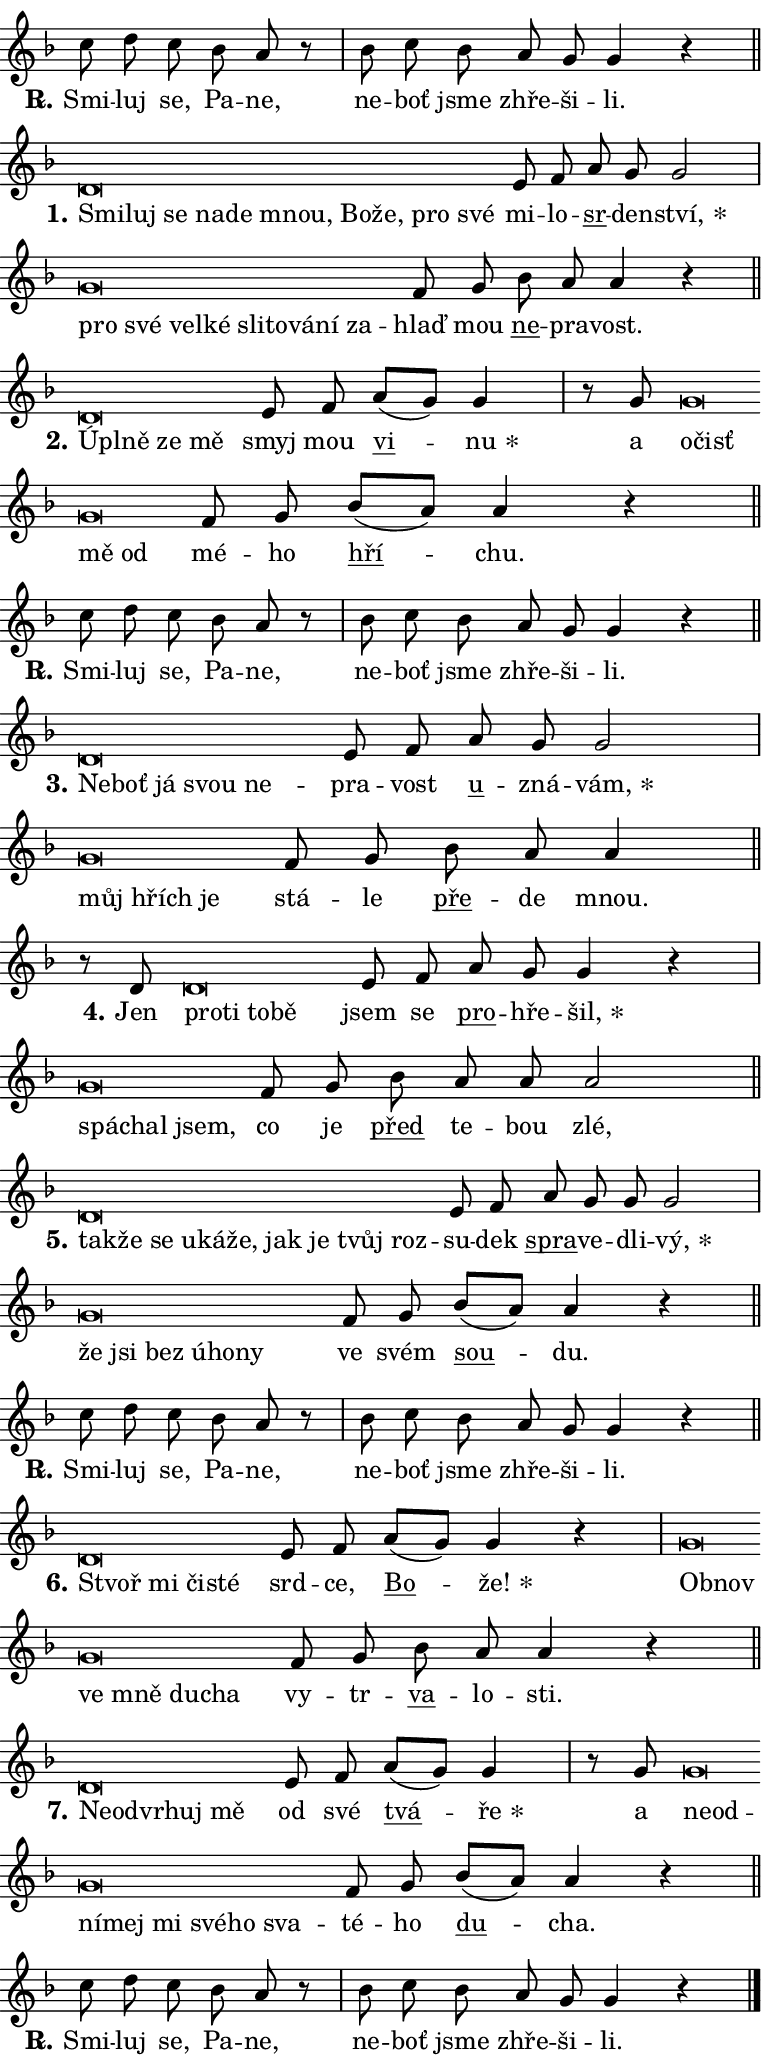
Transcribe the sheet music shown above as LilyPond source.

\version "2.24.0"
\header { tagline = "" }
\paper {
  indent = 0\cm
  top-margin = 0\cm
  right-margin = 0.13\cm % to fit lyric hyphens
  bottom-margin = 0\cm
  left-margin = 0\cm
  paper-width = 13\cm
  page-breaking = #ly:one-page-breaking
  system-system-spacing.basic-distance = #11
  score-system-spacing.basic-distance = #11
  ragged-last = ##f
}


%% Author: Thomas Morley
%% https://lists.gnu.org/archive/html/lilypond-user/2020-05/msg00002.html
#(define (line-position grob)
"Returns position of @var[grob} in current system:
   @code{'start}, if at first time-step
   @code{'end}, if at last time-step
   @code{'middle} otherwise
"
  (let* ((col (ly:item-get-column grob))
         (ln (ly:grob-object col 'left-neighbor))
         (rn (ly:grob-object col 'right-neighbor))
         (col-to-check-left (if (ly:grob? ln) ln col))
         (col-to-check-right (if (ly:grob? rn) rn col))
         (break-dir-left
           (and
             (ly:grob-property col-to-check-left 'non-musical #f)
             (ly:item-break-dir col-to-check-left)))
         (break-dir-right
           (and
             (ly:grob-property col-to-check-right 'non-musical #f)
             (ly:item-break-dir col-to-check-right))))
        (cond ((eqv? 1 break-dir-left) 'start)
              ((eqv? -1 break-dir-right) 'end)
              (else 'middle))))

#(define (tranparent-at-line-position vctor)
  (lambda (grob)
  "Relying on @code{line-position} select the relevant enry from @var{vctor}.
Used to determine transparency,"
    (case (line-position grob)
      ((end) (not (vector-ref vctor 0)))
      ((middle) (not (vector-ref vctor 1)))
      ((start) (not (vector-ref vctor 2))))))

noteHeadBreakVisibility =
#(define-music-function (break-visibility)(vector?)
"Makes @code{NoteHead}s transparent relying on @var{break-visibility}"
#{
  \override NoteHead.transparent =
    #(tranparent-at-line-position break-visibility)
#})

#(define delete-ledgers-for-transparent-note-heads
  (lambda (grob)
    "Reads whether a @code{NoteHead} is transparent.
If so this @code{NoteHead} is removed from @code{'note-heads} from
@var{grob}, which is supposed to be @code{LedgerLineSpanner}.
As a result ledgers are not printed for this @code{NoteHead}"
    (let* ((nhds-array (ly:grob-object grob 'note-heads))
           (nhds-list
             (if (ly:grob-array? nhds-array)
                 (ly:grob-array->list nhds-array)
                 '()))
           ;; Relies on the transparent-property being done before
           ;; Staff.LedgerLineSpanner.after-line-breaking is executed.
           ;; This is fragile ...
           (to-keep
             (remove
               (lambda (nhd)
                 (ly:grob-property nhd 'transparent #f))
               nhds-list)))
      ;; TODO find a better method to iterate over grob-arrays, similiar
      ;; to filter/remove etc for lists
      ;; For now rebuilt from scratch
      (set! (ly:grob-object grob 'note-heads)  '())
      (for-each
        (lambda (nhd)
          (ly:pointer-group-interface::add-grob grob 'note-heads nhd))
        to-keep))))

squashNotes = {
  \override NoteHead.X-extent = #'(-0.2 . 0.2)
  \override NoteHead.Y-extent = #'(-0.75 . 0)
  \override NoteHead.stencil =
    #(lambda (grob)
       (let ((pos (ly:grob-property grob 'staff-position)))
         (begin
           (if (< pos -7) (display "ERROR: Lower brevis then expected\n") (display ""))
           (if (<= pos -6) ly:text-interface::print ly:note-head::print))))
}
unSquashNotes = {
  \revert NoteHead.X-extent
  \revert NoteHead.Y-extent
  \revert NoteHead.stencil
}

hideNotes = \noteHeadBreakVisibility #begin-of-line-visible
unHideNotes = \noteHeadBreakVisibility #all-visible

% work-around for resetting accidentals
% https://lilypond.org/doc/v2.23/Documentation/notation/displaying-rhythms#unmetered-music
cadenzaMeasure = {
  \cadenzaOff
  \partial 1024 s1024
  \cadenzaOn
}

#(define-markup-command (accent layout props text) (markup?)
  "Underline accented syllable"
  (interpret-markup layout props
    #{\markup \override #'(offset . 4.3) \underline { #text }#}))

responsum = \markup \concat {
  "R" \hspace #-1.05 \path #0.1 #'((moveto 0 0.07) (lineto 0.9 0.8)) \hspace #0.05 "."
}

spaceSize = #0.6828661417322834 % exact space size for TeX Gyre Schola

\layout {
  \context {
    \Staff
    \remove "Time_signature_engraver"
    \override LedgerLineSpanner.after-line-breaking = #delete-ledgers-for-transparent-note-heads
  }
  \context {
    \Lyrics {
      \override LyricSpace.minimum-distance = \spaceSize
      \override LyricText.font-name = #"TeX Gyre Schola"
      \override LyricText.font-size = 1
      \override StanzaNumber.font-name = #"TeX Gyre Schola Bold"
      \override StanzaNumber.font-size = 1
    }
  }
  \context {
    \Score 
    \override NoteHead.text =
      #(lambda (grob) 
        (let ((pos (ly:grob-property grob 'staff-position)))
          #{\markup {
            \combine
              \halign #-0.55 \raise #(if (= pos -6) 0 0.5) \override #'(thickness . 2) \draw-line #'(3.2 . 0)
              \musicglyph "noteheads.sM1"
          }#}))
  }
}

% magnetic-lyrics.ily
%
%   written by
%     Jean Abou Samra <jean@abou-samra.fr>
%     Werner Lemberg <wl@gnu.org>
%
%   adapted by
%     Jiri Hon <jiri.hon@gmail.com>
%
% Version 2022-Apr-15

% https://www.mail-archive.com/lilypond-user@gnu.org/msg149350.html

#(define (Left_hyphen_pointer_engraver context)
   "Collect syllable-hyphen-syllable occurrences in lyrics and store
them in properties.  This engraver only looks to the left.  For
example, if the lyrics input is @code{foo -- bar}, it does the
following.

@itemize @bullet
@item
Set the @code{text} property of the @code{LyricHyphen} grob between
@q{foo} and @q{bar} to @code{foo}.

@item
Set the @code{left-hyphen} property of the @code{LyricText} grob with
text @q{foo} to the @code{LyricHyphen} grob between @q{foo} and
@q{bar}.
@end itemize

Use this auxiliary engraver in combination with the
@code{lyric-@/text::@/apply-@/magnetic-@/offset!} hook."
   (let ((hyphen #f)
         (text #f))
     (make-engraver
      (acknowledgers
       ((lyric-syllable-interface engraver grob source-engraver)
        (set! text grob)))
      (end-acknowledgers
       ((lyric-hyphen-interface engraver grob source-engraver)
        ;(when (not (grob::has-interface grob 'lyric-space-interface))
          (set! hyphen grob)));)
      ((stop-translation-timestep engraver)
       (when (and text hyphen)
         (ly:grob-set-object! text 'left-hyphen hyphen))
       (set! text #f)
       (set! hyphen #f)))))

#(define (lyric-text::apply-magnetic-offset! grob)
   "If the space between two syllables is less than the value in
property @code{LyricText@/.details@/.squash-threshold}, move the right
syllable to the left so that it gets concatenated with the left
syllable.

Use this function as a hook for
@code{LyricText@/.after-@/line-@/breaking} if the
@code{Left_@/hyphen_@/pointer_@/engraver} is active."
   (let ((hyphen (ly:grob-object grob 'left-hyphen #f)))
     (when hyphen
       (let ((left-text (ly:spanner-bound hyphen LEFT)))
         (when (grob::has-interface left-text 'lyric-syllable-interface)
           (let* ((common (ly:grob-common-refpoint grob left-text X))
                  (this-x-ext (ly:grob-extent grob common X))
                  (left-x-ext
                   (begin
                     ;; Trigger magnetism for left-text.
                     (ly:grob-property left-text 'after-line-breaking)
                     (ly:grob-extent left-text common X)))
                  ;; `delta` is the gap width between two syllables.
                  (delta (- (interval-start this-x-ext)
                            (interval-end left-x-ext)))
                  (details (ly:grob-property grob 'details))
                  (threshold (assoc-get 'squash-threshold details 0.2)))
             (when (< delta threshold)
               (let* (;; We have to manipulate the input text so that
                      ;; ligatures crossing syllable boundaries are not
                      ;; disabled.  For languages based on the Latin
                      ;; script this is essentially a beautification.
                      ;; However, for non-Western scripts it can be a
                      ;; necessity.
                      (lt (ly:grob-property left-text 'text))
                      (rt (ly:grob-property grob 'text))
                      (is-space (grob::has-interface hyphen 'lyric-space-interface))
                      (space (if is-space " " ""))
                      (extra-delta (if is-space spaceSize 0))
                      ;; Append new syllable.
                      (ltrt-space (if (and (string? lt) (string? rt))
                                (string-append lt space rt)
                                (make-concat-markup (list lt space rt))))
                      ;; Right-align `ltrt` to the right side.
                      (ltrt-space-markup (grob-interpret-markup
                               grob
                               (make-translate-markup
                                (cons (interval-length this-x-ext) 0)
                                (make-right-align-markup ltrt-space)))))
                 (begin
                   ;; Don't print `left-text`.
                   (ly:grob-set-property! left-text 'stencil #f)
                   ;; Set text and stencil (which holds all collected
                   ;; syllables so far) and shift it to the left.
                   (ly:grob-set-property! grob 'text ltrt-space)
                   (ly:grob-set-property! grob 'stencil ltrt-space-markup)
                   (ly:grob-translate-axis! grob (- (- delta extra-delta)) X))))))))))


#(define (lyric-hyphen::displace-bounds-first grob)
   ;; Make very sure this callback isn't triggered too early.
   (let ((left (ly:spanner-bound grob LEFT))
         (right (ly:spanner-bound grob RIGHT)))
     (ly:grob-property left 'after-line-breaking)
     (ly:grob-property right 'after-line-breaking)
     (ly:lyric-hyphen::print grob)))

squashThreshold = #0.4

\layout {
  \context {
    \Lyrics
    \consists #Left_hyphen_pointer_engraver
    \override LyricText.after-line-breaking =
      #lyric-text::apply-magnetic-offset!
    \override LyricHyphen.stencil = #lyric-hyphen::displace-bounds-first
    \override LyricText.details.squash-threshold = \squashThreshold
    \override LyricHyphen.minimum-distance = 0
    \override LyricHyphen.minimum-length = \squashThreshold
  }
}

squashText = \override LyricText.details.squash-threshold = 9999
unSquashText = \override LyricText.details.squash-threshold = \squashThreshold

leftText = \override LyricText.self-alignment-X = #LEFT
unLeftText = \revert LyricText.self-alignment-X

starOffset = #(lambda (grob) 
                (let ((x_offset (ly:self-alignment-interface::aligned-on-x-parent grob)))
                  (if (= x_offset 0) 0 (+ x_offset 1.2))))

star = #(define-music-function (syllable)(string?)
"Append star separator at the end of a syllable"
#{
  \once \override LyricText.X-offset = #starOffset
  \lyricmode { \markup {
    #syllable
    \override #'((font-name . "TeX Gyre Schola Bold")) \hspace #0.2 \lower #0.65 \larger "*"
  } }
#})

starAccent = #(define-music-function (syllable)(string?)
"Append star separator at the end of a syllable and make accent"
#{
  \once \override LyricText.X-offset = #starOffset
  \lyricmode { \markup {
    \accent #syllable
    \override #'((font-name . "TeX Gyre Schola Bold")) \hspace #0.2 \lower #0.65 \larger "*"
  } }
#})

breath = #(define-music-function (syllable)(string?)
"Append breathing indicator at the end of a syllable"
#{
  \lyricmode { \markup { #syllable "+" } }
#})

optionalBreath = #(define-music-function (syllable)(string?)
"Append optional breathing indicator at the end of a syllable"
#{
  \lyricmode { \markup { #syllable "(+)" } }
#})


\score {
    <<
        \new Voice = "melody" { \cadenzaOn \key f \major \relative { c''8 d c bes a r \cadenzaMeasure \bar "|" bes c bes \bar "" a g g4 r \cadenzaMeasure \bar "||" \break } }
        \new Lyrics \lyricsto "melody" { \lyricmode { \set stanza = \responsum
Smi -- luj se, Pa -- ne, ne -- boť jsme zhře -- ši -- li. } }
    >>
    \layout {}
}

\score {
    <<
        \new Voice = "melody" { \cadenzaOn \key f \major \relative { \squashNotes d'\breve*1/16 \hideNotes \breve*1/16 \bar "" \breve*1/16 \bar "" \breve*1/16 \bar "" \breve*1/16 \bar "" \breve*1/16 \bar "" \breve*1/16 \bar "" \breve*1/16 \bar "" \breve*1/16 \breve*1/16 \bar "" \unHideNotes \unSquashNotes e8 f \bar "" a g g2 \cadenzaMeasure \bar "|" \squashNotes g\breve*1/16 \hideNotes \breve*1/16 \bar "" \breve*1/16 \bar "" \breve*1/16 \bar "" \breve*1/16 \bar "" \breve*1/16 \bar "" \breve*1/16 \bar "" \breve*1/16 \breve*1/16 \bar "" \unHideNotes \unSquashNotes f8 g \bar "" bes a a4 r \cadenzaMeasure \bar "||" \break } }
        \new Lyrics \lyricsto "melody" { \lyricmode { \set stanza = "1."
\leftText Smi -- \squashText luj se na -- de mnou, Bo -- že, pro své \unLeftText \unSquashText mi -- lo -- \markup \accent sr -- den -- \star ství, \leftText pro \squashText své vel -- ké sli -- to -- vá -- ní za -- \unLeftText \unSquashText hlaď mou \markup \accent ne -- pra -- vost. } }
    >>
    \layout {}
}

\score {
    <<
        \new Voice = "melody" { \cadenzaOn \key f \major \relative { \squashNotes d'\breve*1/16 \hideNotes \breve*1/16 \bar "" \breve*1/16 \breve*1/16 \bar "" \unHideNotes \unSquashNotes e8 f \bar "" a[( g)] g4 \cadenzaMeasure \bar "|" r8 g8 \squashNotes g\breve*1/16 \hideNotes \breve*1/16 \bar "" \breve*1/16 \breve*1/16 \bar "" \unHideNotes \unSquashNotes f8 g \bar "" bes[( a)] a4 r \cadenzaMeasure \bar "||" \break } }
        \new Lyrics \lyricsto "melody" { \lyricmode { \set stanza = "2."
\leftText Úpl -- \squashText ně ze mě \unLeftText \unSquashText smyj mou \markup \accent vi -- \star nu a \leftText o -- \squashText čisť mě od \unLeftText \unSquashText mé -- ho \markup \accent hří -- chu. } }
    >>
    \layout {}
}

\score {
    <<
        \new Voice = "melody" { \cadenzaOn \key f \major \relative { c''8 d c bes a r \cadenzaMeasure \bar "|" bes c bes \bar "" a g g4 r \cadenzaMeasure \bar "||" \break } }
        \new Lyrics \lyricsto "melody" { \lyricmode { \set stanza = \responsum
Smi -- luj se, Pa -- ne, ne -- boť jsme zhře -- ši -- li. } }
    >>
    \layout {}
}

\score {
    <<
        \new Voice = "melody" { \cadenzaOn \key f \major \relative { \squashNotes d'\breve*1/16 \hideNotes \breve*1/16 \bar "" \breve*1/16 \bar "" \breve*1/16 \breve*1/16 \bar "" \unHideNotes \unSquashNotes e8 f \bar "" a g g2 \cadenzaMeasure \bar "|" \squashNotes g\breve*1/16 \hideNotes \breve*1/16 \breve*1/16 \bar "" \unHideNotes \unSquashNotes f8 g \bar "" bes a a4 \cadenzaMeasure \bar "||" \break } }
        \new Lyrics \lyricsto "melody" { \lyricmode { \set stanza = "3."
\leftText Ne -- \squashText boť já svou ne -- \unLeftText \unSquashText pra -- vost \markup \accent u -- zná -- \star vám, \leftText můj \squashText hřích je \unLeftText \unSquashText stá -- le \markup \accent pře -- de mnou. } }
    >>
    \layout {}
}

\score {
    <<
        \new Voice = "melody" { \cadenzaOn \key f \major \relative { r8 d'8 \squashNotes d\breve*1/16 \hideNotes \breve*1/16 \bar "" \breve*1/16 \breve*1/16 \bar "" \unHideNotes \unSquashNotes e8 f \bar "" a g g4 r \cadenzaMeasure \bar "|" \squashNotes g\breve*1/16 \hideNotes \breve*1/16 \breve*1/16 \bar "" \unHideNotes \unSquashNotes f8 g \bar "" bes a a a2 \cadenzaMeasure \bar "||" \break } }
        \new Lyrics \lyricsto "melody" { \lyricmode { \set stanza = "4."
Jen \leftText pro -- \squashText ti to -- bě \unLeftText \unSquashText jsem se \markup \accent pro -- hře -- \star šil, \leftText spá -- \squashText chal jsem, \unLeftText \unSquashText co je \markup \accent před te -- bou zlé, } }
    >>
    \layout {}
}

\score {
    <<
        \new Voice = "melody" { \cadenzaOn \key f \major \relative { \squashNotes d'\breve*1/16 \hideNotes \breve*1/16 \bar "" \breve*1/16 \bar "" \breve*1/16 \bar "" \breve*1/16 \bar "" \breve*1/16 \bar "" \breve*1/16 \bar "" \breve*1/16 \bar "" \breve*1/16 \breve*1/16 \bar "" \unHideNotes \unSquashNotes e8 f \bar "" a g g g2 \cadenzaMeasure \bar "|" \squashNotes g\breve*1/16 \hideNotes \breve*1/16 \bar "" \breve*1/16 \bar "" \breve*1/16 \bar "" \breve*1/16 \breve*1/16 \bar "" \unHideNotes \unSquashNotes f8 g \bar "" bes[( a)] a4 r \cadenzaMeasure \bar "||" \break } }
        \new Lyrics \lyricsto "melody" { \lyricmode { \set stanza = "5."
\leftText tak -- \squashText že se u -- ká -- že, jak je tvůj roz -- \unLeftText \unSquashText su -- dek \markup \accent spra -- ve -- dli -- \star vý, \leftText že \squashText jsi bez ú -- ho -- ny \unLeftText \unSquashText ve svém \markup \accent sou -- du. } }
    >>
    \layout {}
}

\score {
    <<
        \new Voice = "melody" { \cadenzaOn \key f \major \relative { c''8 d c bes a r \cadenzaMeasure \bar "|" bes c bes \bar "" a g g4 r \cadenzaMeasure \bar "||" \break } }
        \new Lyrics \lyricsto "melody" { \lyricmode { \set stanza = \responsum
Smi -- luj se, Pa -- ne, ne -- boť jsme zhře -- ši -- li. } }
    >>
    \layout {}
}

\score {
    <<
        \new Voice = "melody" { \cadenzaOn \key f \major \relative { \squashNotes d'\breve*1/16 \hideNotes \breve*1/16 \bar "" \breve*1/16 \breve*1/16 \bar "" \unHideNotes \unSquashNotes e8 f \bar "" a[( g)] g4 r \cadenzaMeasure \bar "|" \squashNotes g\breve*1/16 \hideNotes \breve*1/16 \bar "" \breve*1/16 \bar "" \breve*1/16 \bar "" \breve*1/16 \breve*1/16 \bar "" \unHideNotes \unSquashNotes f8 g \bar "" bes a a4 r \cadenzaMeasure \bar "||" \break } }
        \new Lyrics \lyricsto "melody" { \lyricmode { \set stanza = "6."
\leftText Stvoř \squashText mi či -- sté \unLeftText \unSquashText srd -- ce, \markup \accent Bo -- \star že! \leftText Ob -- \squashText nov ve mně du -- cha \unLeftText \unSquashText vy -- tr -- \markup \accent va -- lo -- sti. } }
    >>
    \layout {}
}

\score {
    <<
        \new Voice = "melody" { \cadenzaOn \key f \major \relative { \squashNotes d'\breve*1/16 \hideNotes \breve*1/16 \bar "" \breve*1/16 \bar "" \breve*1/16 \breve*1/16 \bar "" \unHideNotes \unSquashNotes e8 f \bar "" a[( g)] g4 \cadenzaMeasure \bar "|" r8 g8 \squashNotes g\breve*1/16 \hideNotes \breve*1/16 \bar "" \breve*1/16 \bar "" \breve*1/16 \bar "" \breve*1/16 \bar "" \breve*1/16 \bar "" \breve*1/16 \breve*1/16 \bar "" \unHideNotes \unSquashNotes f8 g \bar "" bes[( a)] a4 r \cadenzaMeasure \bar "||" \break } }
        \new Lyrics \lyricsto "melody" { \lyricmode { \set stanza = "7."
\leftText Ne -- \squashText od -- vr -- huj mě \unLeftText \unSquashText od své \markup \accent tvá -- \star ře a \leftText ne -- \squashText od -- ní -- mej mi své -- ho sva -- \unLeftText \unSquashText té -- ho \markup \accent du -- cha. } }
    >>
    \layout {}
}

\score {
    <<
        \new Voice = "melody" { \cadenzaOn \key f \major \relative { c''8 d c bes a r \cadenzaMeasure \bar "|" bes c bes \bar "" a g g4 r \cadenzaMeasure \bar "||" \break } \bar "|." }
        \new Lyrics \lyricsto "melody" { \lyricmode { \set stanza = \responsum
Smi -- luj se, Pa -- ne, ne -- boť jsme zhře -- ši -- li. } }
    >>
    \layout {}
}
